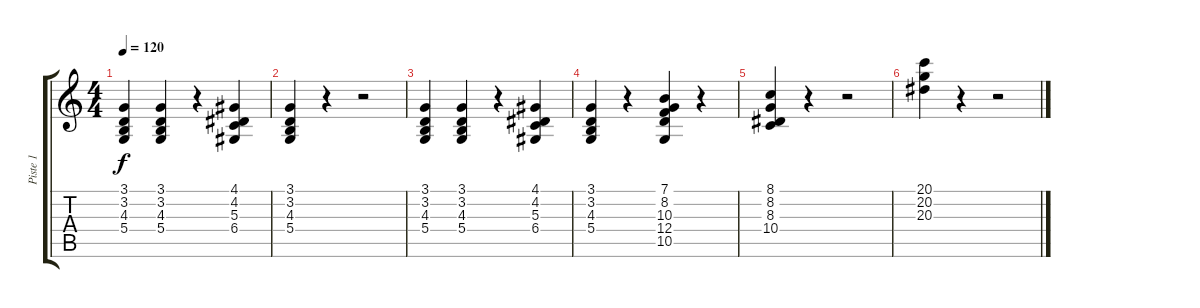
\track ("Piste 1" "Piste 1") {instrument panflute}
\staff {score tabs}
\tuning (E4 B3 G3 D3 A2 E2) {hide}
\ts (4 4)
\tempo 120
\clef g2
\ks c
(3.1 3.2 4.3 5.4).4{dy f} (3.1 3.2 4.3 5.4).4 r.4 (4.1 4.2 5.3 6.4).4 |
(3.1 3.2 4.3 5.4).4 r.4 r.2 |
(3.1 3.2 4.3 5.4).4 (3.1 3.2 4.3 5.4).4 r.4 (4.1 4.2 5.3 6.4).4 |
(3.1 3.2 4.3 5.4).4 r.4 (7.1 8.2 10.3 12.4 10.5).4 r.4 |
(8.1 8.2 8.3 10.4).4 r.4 r.2 |
(20.1 20.2 20.3).4 r.4 r.2
